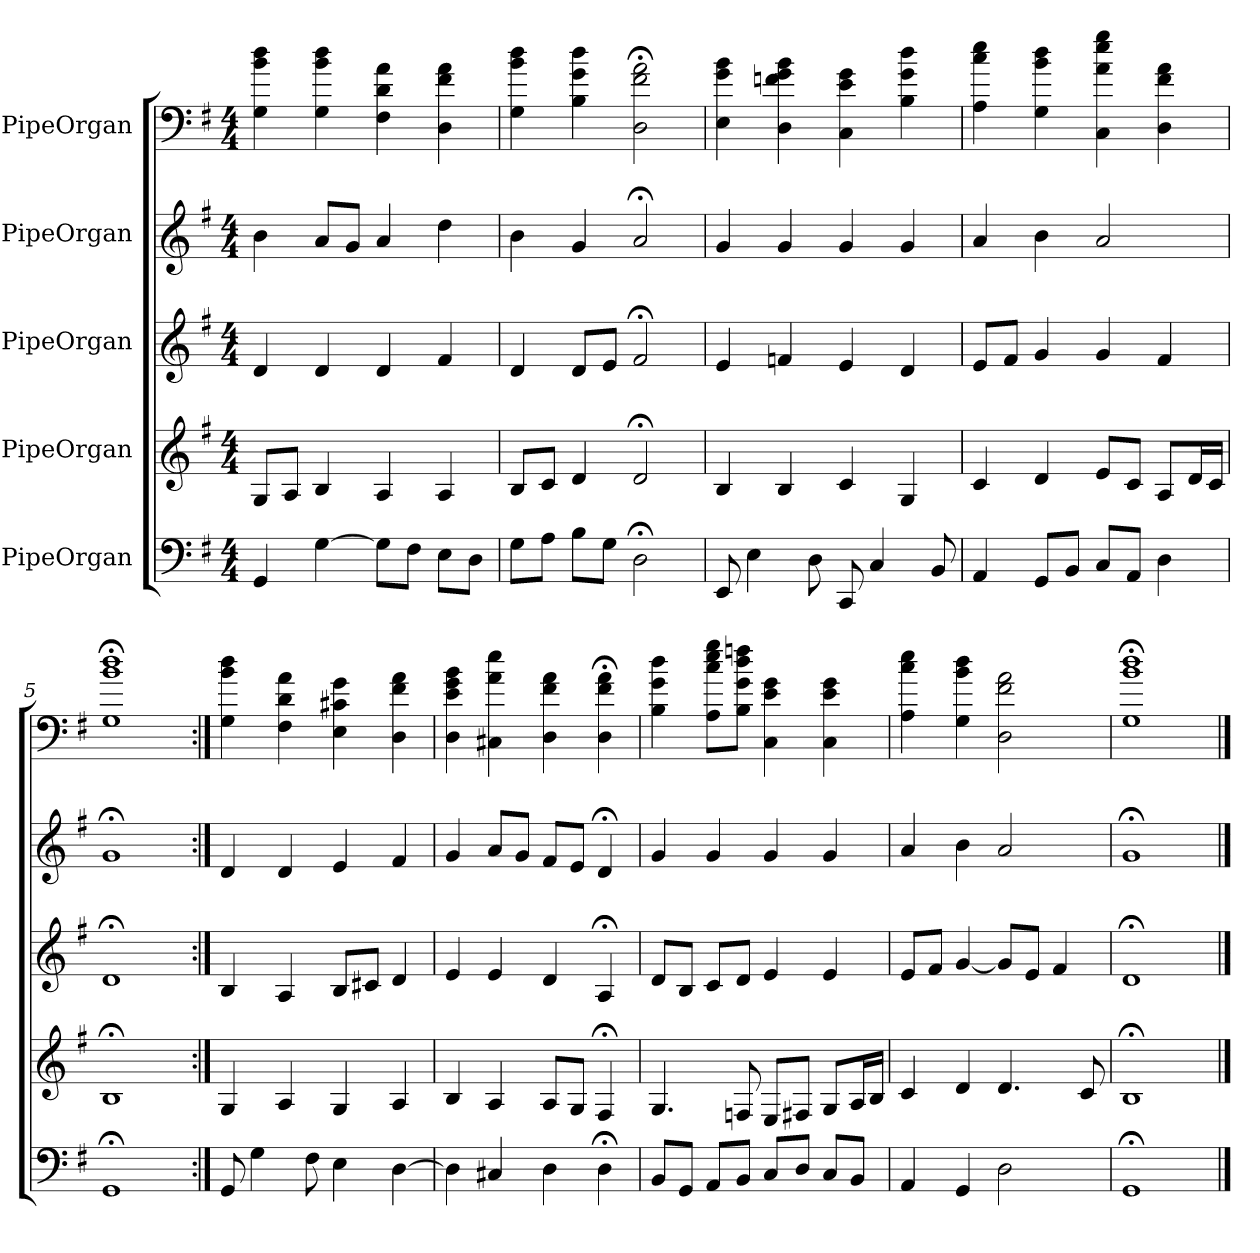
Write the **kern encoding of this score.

**kern	**kern	**kern	**kern	**kern
*part5	*part4	*part3	*part2	*part1
*staff5	*staff4	*staff3	*staff2	*staff1
*I"PipeOrgan	*I"PipeOrgan	*I"PipeOrgan	*I"PipeOrgan	*I"PipeOrgan
*k[f#]	*k[f#]	*k[f#]	*k[f#]	*k[f#]
*G:	*G:	*G:	*G:	*G:
*M4/4	*M4/4	*M4/4	*M4/4	*M4/4
*MM60	*MM60	*MM60	*MM60	*MM60
=1	=1	=1	=1	=1
4GG	8GL	4d	4b	4G 4b 4dd
.	8AJ	.	.	.
[4G	4B	4d	8aL	4G 4b 4dd
.	.	.	8gJ	.
8GL]	4A	4d	4a	4F# 4d 4a
8F#J	.	.	.	.
8EL	4A	4f#	4dd	4D 4f# 4a
8DJ	.	.	.	.
=2	=2	=2	=2	=2
8GL	8BL	4d	4b	4G 4b 4dd
8AJ	8cJ	.	.	.
8BL	4d	8dL	4g	4B 4g 4dd
8GJ	.	8eJ	.	.
2D;<	2d;<	2f#;<	2a;<	2D;< 2f#;< 2a;<
=3	=3	=3	=3	=3
8EE	4B	4e	4g	4E 4g 4b
4E	.	.	.	.
.	4B	4fn	4g	4D 4fn 4g 4b
8D	.	.	.	.
8CC	4c	4e	4g	4C 4e 4g
4C	.	.	.	.
.	4G	4d	4g	4B 4g 4dd
8BB	.	.	.	.
=4	=4	=4	=4	=4
4AA	4c	8eL	4a	4A 4cc 4ee
.	.	8f#J	.	.
8GGL	4d	4g	4b	4G 4b 4dd
8BBJ	.	.	.	.
8CL	8eL	4g	2a	4C 4a 4ee 4gg
8AAJ	8cJ	.	.	.
4D	8AL	4f#	.	4D 4f# 4a
.	16dL	.	.	.
.	16cJJ	.	.	.
=5	=5	=5	=5	=5
1GG;<	1B;<	1d;<	1g;<	1G;< 1b;< 1dd;<
=6:|!	=6:|!	=6:|!	=6:|!	=6:|!
8GG	4G	4B	4d	4G 4b 4dd
4G	.	.	.	.
.	4A	4A	4d	4F# 4d 4a
8F#	.	.	.	.
4E	4G	8BL	4e	4E 4c#X 4g
.	.	8c#XJ	.	.
[4D	4A	4d	4f#	4D 4f# 4a
=7	=7	=7	=7	=7
4D]	4B	4e	4g	4D 4e 4g 4b
4C#X	4A	4e	8aL	4C#X 4a 4ee
.	.	.	8gJ	.
4D	8AL	4d	8f#L	4D 4f# 4a
.	8GJ	.	8eJ	.
4D;<	4F#;<	4A;<	4d;<	4D;< 4f#;< 4a;<
=8	=8	=8	=8	=8
8BBL	4.G	8dL	4g	4B 4g 4dd
8GGJ	.	8BJ	.	.
8AAL	.	8cL	4g	8A 8cc 8ee 8ggL
8BBJ	8Fn	8dJ	.	8B 8g 8dd 8ffnJ
8CL	8EL	4e	4g	4C 4e 4g
8DJ	8F#XJ	.	.	.
8CL	8GL	4e	4g	4C 4e 4g
8BBJ	16AL	.	.	.
.	16BJJ	.	.	.
=9	=9	=9	=9	=9
4AA	4c	8eL	4a	4A 4cc 4ee
.	.	8f#J	.	.
4GG	4d	[4g	4b	4G 4b 4dd
2D	4.d	8gL]	2a	2D 2f# 2a
.	.	8eJ	.	.
.	.	4f#	.	.
.	8c	.	.	.
=10	=10	=10	=10	=10
1GG;<	1B;<	1d;<	1g;<	1G;< 1b;< 1dd;<
==	==	==	==	==
*-	*-	*-	*-	*-
